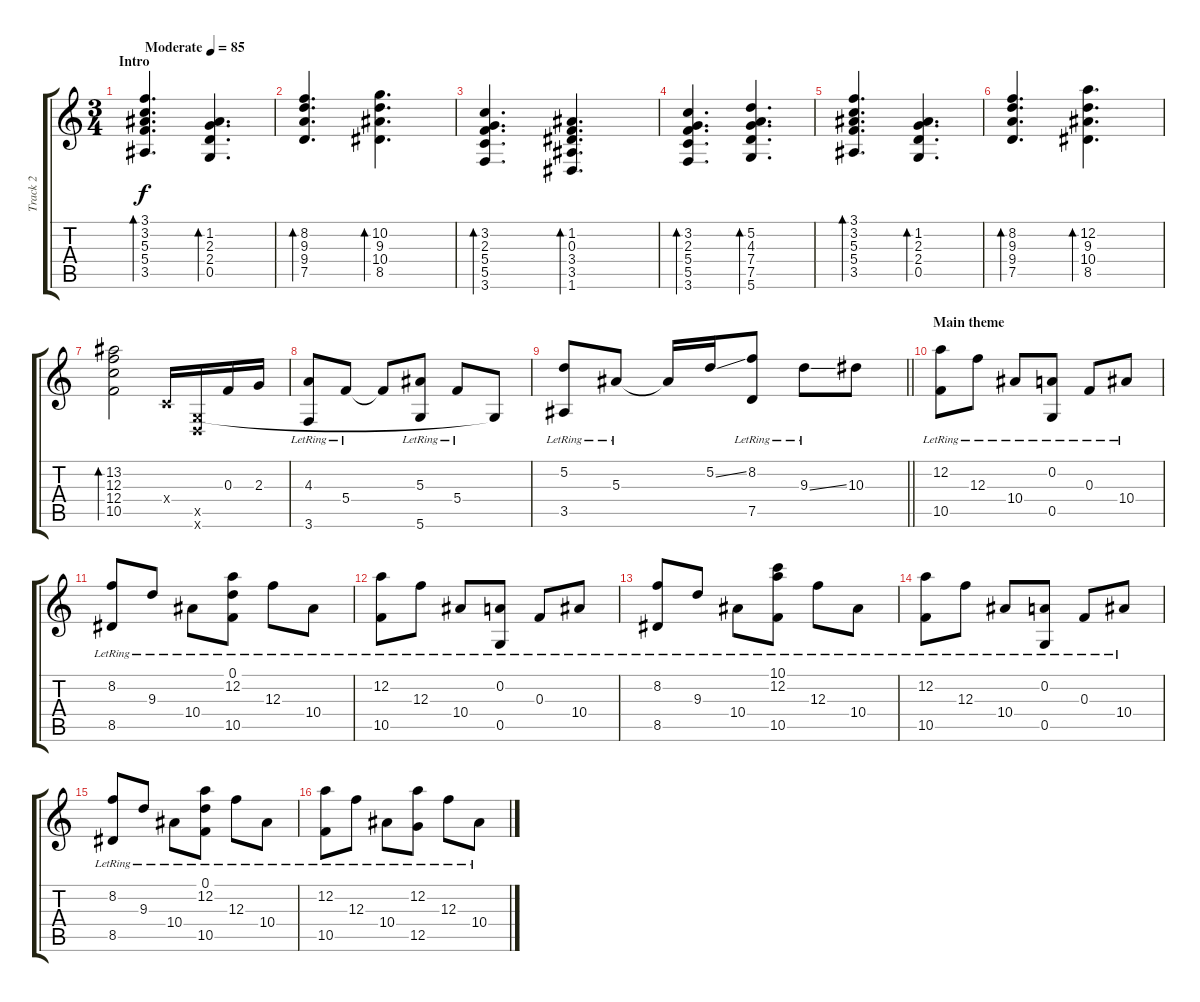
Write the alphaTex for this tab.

\track ("Track 2" "Track 2") {instrument acousticguitarsteel}
\staff {score tabs}
\tuning (D4 A3 F3 C3 G2 D2) {hide}
\ts (3 4)
\section ("" "Intro")
\tempo (85 "Moderate")
\clef g2
\ks c
(3.1 3.2 5.3 5.4 3.5).4{d bd 60 dy f instrument acousticguitarsteel} (1.2 2.3 2.4 0.5).4{d bd 60} |
(8.2 9.3 9.4 7.5).4{d bd 60} (10.2 9.3 10.4 8.5).4{d bd 60} |
(3.2 2.3 5.4 5.5 3.6).4{d bd 60} (1.2 0.3 3.4 3.5 1.6).4{d bd 60} |
(3.2 2.3 5.4 5.5 3.6).4{d bd 60} (5.2 4.3 7.4 7.5 5.6).4{d bd 60} |
(3.1 3.2 5.3 5.4 3.5).4{d bd 60} (1.2 2.3 2.4 0.5).4{d bd 60} |
(8.2 9.3 9.4 7.5).4{d bd 60} (12.2 9.3 10.4 8.5).4{d bd 60} |
(13.2 12.3 12.4 10.5).2{bd 60} 0.4{x}.16 (0.5{x} 0.6{x}).16 0.3.16 2.3.16 |
(4.3{lr} 3.6{lr}).8 5.4{lr}.8 5.4{t}.8 (5.3{lr} 5.6{lr}).8 5.4{lr}.8 0.5{t}.8 |
\barLineRight lightlight
(5.2{lr} 3.5{lr}).8 5.3{lr}.8 5.3{t}.16 5.2{ss}.16 (8.2{lr} 7.5{lr}).8 9.3{ss lr}.8 10.3.8 |
\section ("" "Main theme")
(12.2{lr} 10.5{lr}).8 12.3{lr}.8 10.4{lr}.8 (0.2{lr} 0.5{lr}).8 0.3{lr}.8 10.4{lr}.8 |
(8.2{lr} 8.5{lr}).8 9.3{lr}.8 10.4{lr}.8 (0.1{lr} 12.2{lr} 10.5{lr}).8 12.3{lr}.8 10.4{lr}.8 |
(12.2{lr} 10.5{lr}).8 12.3{lr}.8 10.4{lr}.8 (0.2{lr} 0.5{lr}).8 0.3{lr}.8 10.4{lr}.8 |
(8.2{lr} 8.5{lr}).8 9.3{lr}.8 10.4{lr}.8 (10.1{lr} 12.2{lr} 10.5{lr}).8 12.3{lr}.8 10.4{lr}.8 |
(12.2{lr} 10.5{lr}).8 12.3{lr}.8 10.4{lr}.8 (0.2{lr} 0.5{lr}).8 0.3{lr}.8 10.4{lr}.8 |
(8.2{lr} 8.5{lr}).8 9.3{lr}.8 10.4{lr}.8 (0.1{lr} 12.2{lr} 10.5{lr}).8 12.3{lr}.8 10.4{lr}.8 |
(12.2{lr} 10.5{lr}).8 12.3{lr}.8 10.4{lr}.8 (12.2{lr} 12.5{lr}).8 12.3{lr}.8 10.4{lr}.8
